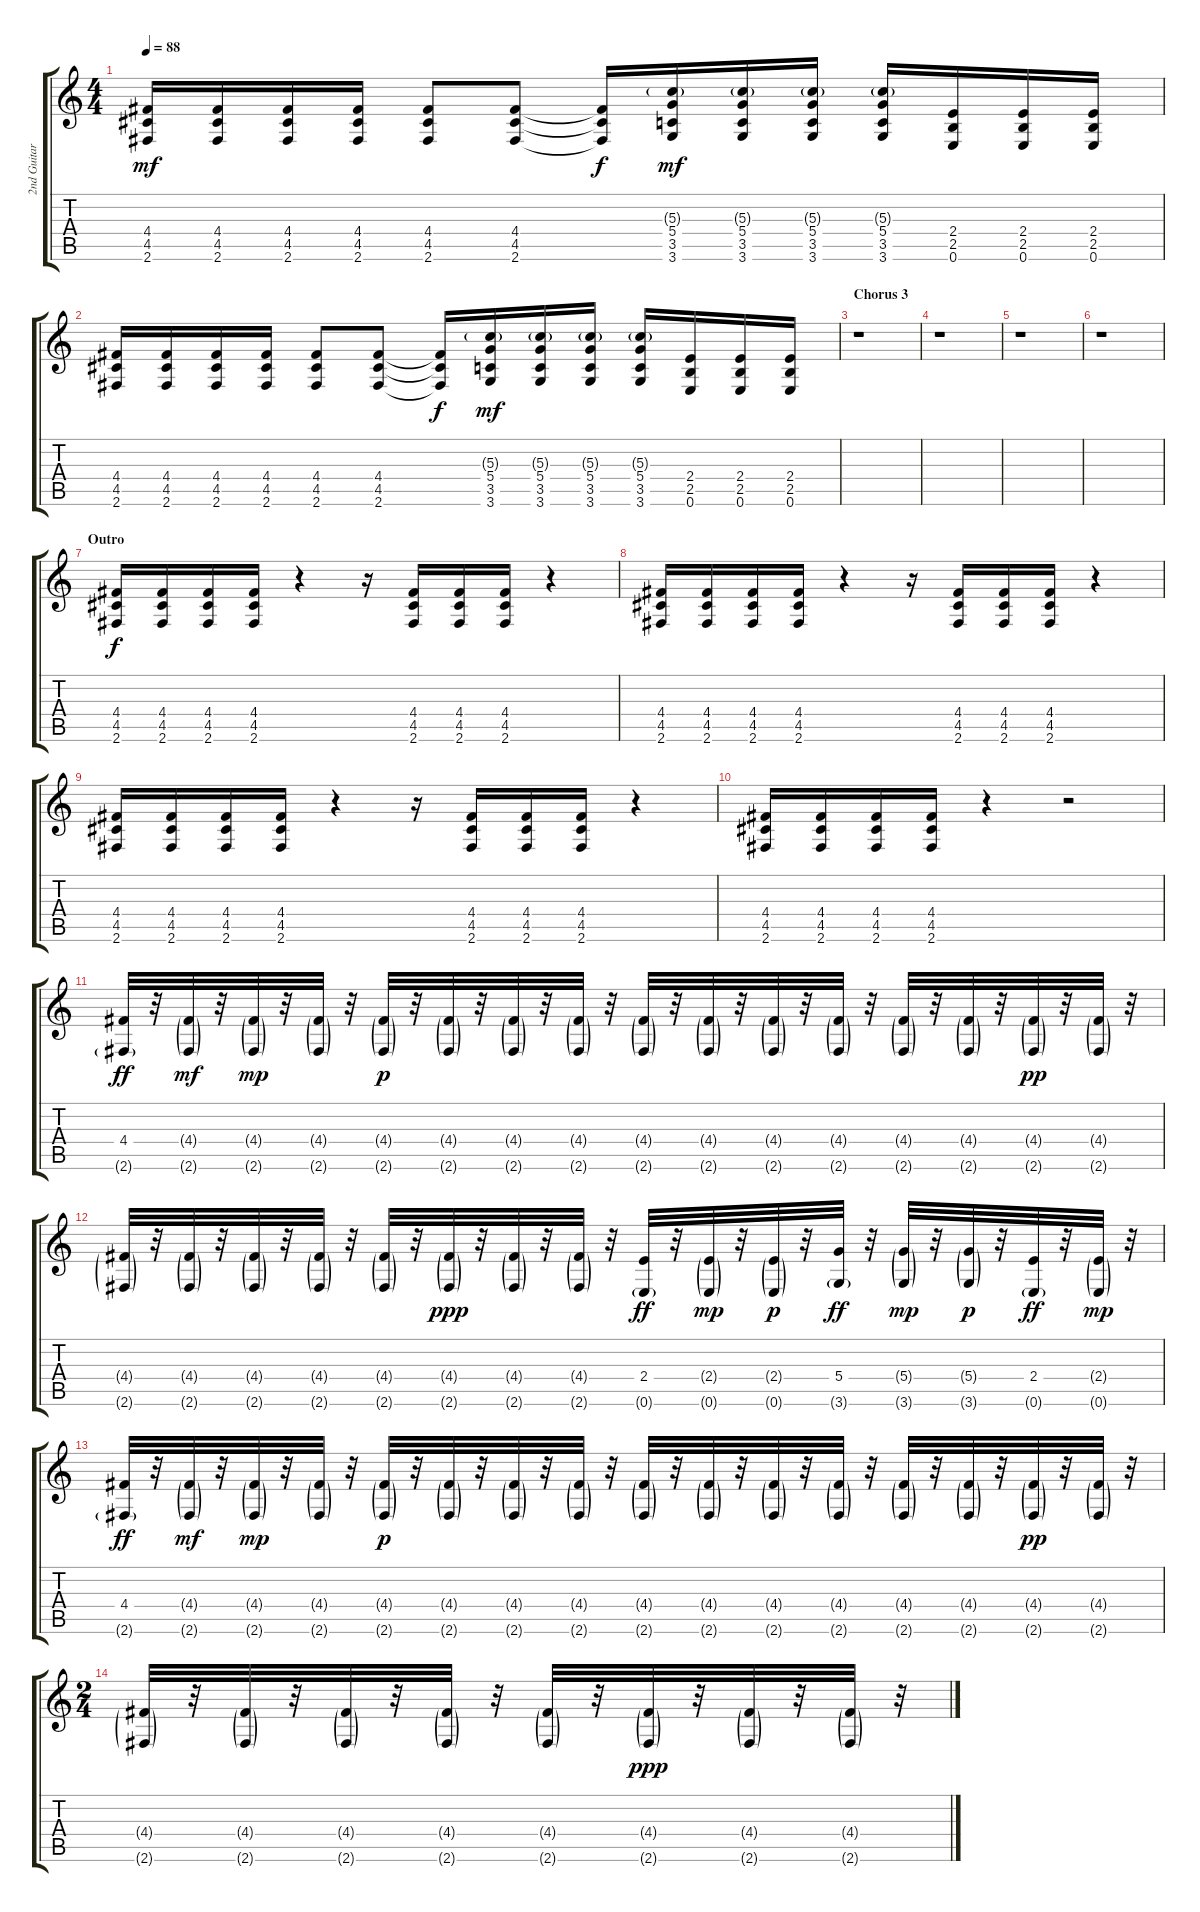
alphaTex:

\track ("2nd Guitar / Better Sound - Mark Engles" "2nd Guitar") {instrument overdrivenguitar}
\staff {score tabs}
\tuning (E4 B3 G3 D3 A2 E2) {hide}
\ts (4 4)
\tempo 88
\clef g2
\ks c
(4.4 4.5 2.6).16{dy mf} (4.4 4.5 2.6).16 (4.4 4.5 2.6).16 (4.4 4.5 2.6).16 (4.4 4.5 2.6).8 (4.4 4.5 2.6).8 (4.4{t} 4.5{t} 2.6{t}).16{dy f} (5.3{g} 5.4 3.5 3.6).16{dy mf} (5.3{g} 5.4 3.5 3.6).16 (5.3{g} 5.4 3.5 3.6).16 (5.3{g} 5.4 3.5 3.6).16 (2.4 2.5 0.6).16 (2.4 2.5 0.6).16 (2.4 2.5 0.6).16 |
(4.4 4.5 2.6).16 (4.4 4.5 2.6).16 (4.4 4.5 2.6).16 (4.4 4.5 2.6).16 (4.4 4.5 2.6).8 (4.4 4.5 2.6).8 (4.4{t} 4.5{t} 2.6{t}).16{dy f} (5.3{g} 5.4 3.5 3.6).16{dy mf} (5.3{g} 5.4 3.5 3.6).16 (5.3{g} 5.4 3.5 3.6).16 (5.3{g} 5.4 3.5 3.6).16 (2.4 2.5 0.6).16 (2.4 2.5 0.6).16 (2.4 2.5 0.6).16 |
\section ("" "Chorus 3")
r.1 |
r.1 |
r.1 |
r.1 |
\section ("" "Outro")
(4.4 4.5 2.6).16{dy f volume 13 balance 14 instrument distortionguitar} (4.4 4.5 2.6).16 (4.4 4.5 2.6).16 (4.4 4.5 2.6).16 r.4 r.16 (4.4 4.5 2.6).16 (4.4 4.5 2.6).16 (4.4 4.5 2.6).16 r.4 |
(4.4 4.5 2.6).16 (4.4 4.5 2.6).16 (4.4 4.5 2.6).16 (4.4 4.5 2.6).16 r.4 r.16 (4.4 4.5 2.6).16 (4.4 4.5 2.6).16 (4.4 4.5 2.6).16 r.4 |
(4.4 4.5 2.6).16 (4.4 4.5 2.6).16 (4.4 4.5 2.6).16 (4.4 4.5 2.6).16 r.4 r.16 (4.4 4.5 2.6).16 (4.4 4.5 2.6).16 (4.4 4.5 2.6).16 r.4 |
(4.4 4.5 2.6).16 (4.4 4.5 2.6).16 (4.4 4.5 2.6).16 (4.4 4.5 2.6).16 r.4 r.2 |
(4.4 2.6{g}).32{dy ff volume 6 balance 8 instrument electricguitarmuted} r.32 (4.4{g} 2.6{g}).32{dy mf} r.32 (4.4{g} 2.6{g}).32{dy mp} r.32 (4.4{g} 2.6{g}).32 r.32 (4.4{g} 2.6{g}).32{dy p} r.32 (4.4{g} 2.6{g}).32 r.32 (4.4{g} 2.6{g}).32 r.32 (4.4{g} 2.6{g}).32 r.32 (4.4{g} 2.6{g}).32 r.32 (4.4{g} 2.6{g}).32 r.32 (4.4{g} 2.6{g}).32 r.32 (4.4{g} 2.6{g}).32 r.32 (4.4{g} 2.6{g}).32 r.32 (4.4{g} 2.6{g}).32 r.32 (4.4{g} 2.6{g}).32{dy pp} r.32 (4.4{g} 2.6{g}).32 r.32 |
(4.4{g} 2.6{g}).32 r.32 (4.4{g} 2.6{g}).32 r.32 (4.4{g} 2.6{g}).32 r.32 (4.4{g} 2.6{g}).32 r.32 (4.4{g} 2.6{g}).32 r.32 (4.4{g} 2.6{g}).32{dy ppp} r.32 (4.4{g} 2.6{g}).32 r.32 (4.4{g} 2.6{g}).32 r.32 (2.4 0.6{g}).32{dy ff} r.32 (2.4{g} 0.6{g}).32{dy mp} r.32 (2.4{g} 0.6{g}).32{dy p} r.32 (5.4 3.6{g}).32{dy ff} r.32 (5.4{g} 3.6{g}).32{dy mp} r.32 (5.4{g} 3.6{g}).32{dy p} r.32 (2.4 0.6{g}).32{dy ff} r.32 (2.4{g} 0.6{g}).32{dy mp} r.32 |
(4.4 2.6{g}).32{dy ff} r.32 (4.4{g} 2.6{g}).32{dy mf} r.32 (4.4{g} 2.6{g}).32{dy mp} r.32 (4.4{g} 2.6{g}).32 r.32 (4.4{g} 2.6{g}).32{dy p} r.32 (4.4{g} 2.6{g}).32 r.32 (4.4{g} 2.6{g}).32 r.32 (4.4{g} 2.6{g}).32 r.32 (4.4{g} 2.6{g}).32 r.32 (4.4{g} 2.6{g}).32 r.32 (4.4{g} 2.6{g}).32 r.32 (4.4{g} 2.6{g}).32 r.32 (4.4{g} 2.6{g}).32 r.32 (4.4{g} 2.6{g}).32 r.32 (4.4{g} 2.6{g}).32{dy pp} r.32 (4.4{g} 2.6{g}).32 r.32 |
\ts (2 4)
(4.4{g} 2.6{g}).32 r.32 (4.4{g} 2.6{g}).32 r.32 (4.4{g} 2.6{g}).32 r.32 (4.4{g} 2.6{g}).32 r.32 (4.4{g} 2.6{g}).32 r.32 (4.4{g} 2.6{g}).32{dy ppp} r.32 (4.4{g} 2.6{g}).32 r.32 (4.4{g} 2.6{g}).32 r.32
